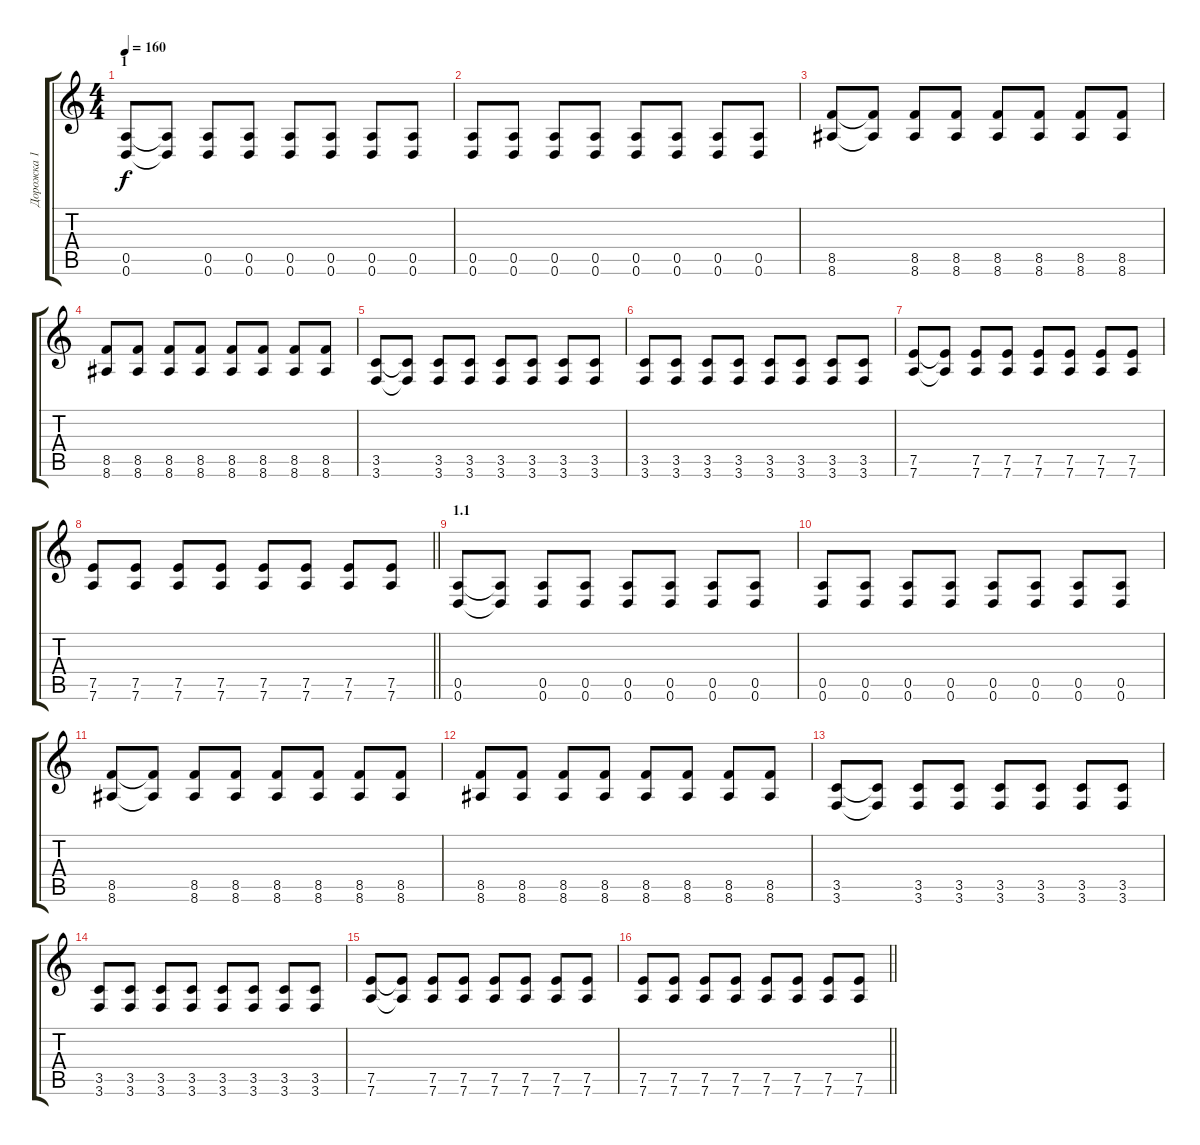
\track ("Дорожка 1" "Дорожка 1") {instrument distortionguitar}
\staff {score tabs}
\tuning (E4 B3 G3 D3 A2 D2) {hide}
\ts (4 4)
\section ("" "1")
\tempo 160
\clef g2
\ks c
(0.5 0.6).8{dy f} (0.5{t} 0.6{t}).8 (0.5 0.6).8 (0.5 0.6).8 (0.5 0.6).8 (0.5 0.6).8 (0.5 0.6).8 (0.5 0.6).8 |
(0.5 0.6).8 (0.5 0.6).8 (0.5 0.6).8 (0.5 0.6).8 (0.5 0.6).8 (0.5 0.6).8 (0.5 0.6).8 (0.5 0.6).8 |
(8.5 8.6).8 (8.5{t} 8.6{t}).8 (8.5 8.6).8 (8.5 8.6).8 (8.5 8.6).8 (8.5 8.6).8 (8.5 8.6).8 (8.5 8.6).8 |
(8.5 8.6).8 (8.5 8.6).8 (8.5 8.6).8 (8.5 8.6).8 (8.5 8.6).8 (8.5 8.6).8 (8.5 8.6).8 (8.5 8.6).8 |
(3.5 3.6).8 (3.5{t} 3.6{t}).8 (3.5 3.6).8 (3.5 3.6).8 (3.5 3.6).8 (3.5 3.6).8 (3.5 3.6).8 (3.5 3.6).8 |
(3.5 3.6).8 (3.5 3.6).8 (3.5 3.6).8 (3.5 3.6).8 (3.5 3.6).8 (3.5 3.6).8 (3.5 3.6).8 (3.5 3.6).8 |
(7.5 7.6).8 (7.5{t} 7.6{t}).8 (7.5 7.6).8 (7.5 7.6).8 (7.5 7.6).8 (7.5 7.6).8 (7.5 7.6).8 (7.5 7.6).8 |
\barLineRight lightlight
(7.5 7.6).8 (7.5 7.6).8 (7.5 7.6).8 (7.5 7.6).8 (7.5 7.6).8 (7.5 7.6).8 (7.5 7.6).8 (7.5 7.6).8 |
\section ("" "1.1")
(0.5 0.6).8 (0.5{t} 0.6{t}).8 (0.5 0.6).8 (0.5 0.6).8 (0.5 0.6).8 (0.5 0.6).8 (0.5 0.6).8 (0.5 0.6).8 |
(0.5 0.6).8 (0.5 0.6).8 (0.5 0.6).8 (0.5 0.6).8 (0.5 0.6).8 (0.5 0.6).8 (0.5 0.6).8 (0.5 0.6).8 |
(8.5 8.6).8 (8.5{t} 8.6{t}).8 (8.5 8.6).8 (8.5 8.6).8 (8.5 8.6).8 (8.5 8.6).8 (8.5 8.6).8 (8.5 8.6).8 |
(8.5 8.6).8 (8.5 8.6).8 (8.5 8.6).8 (8.5 8.6).8 (8.5 8.6).8 (8.5 8.6).8 (8.5 8.6).8 (8.5 8.6).8 |
(3.5 3.6).8 (3.5{t} 3.6{t}).8 (3.5 3.6).8 (3.5 3.6).8 (3.5 3.6).8 (3.5 3.6).8 (3.5 3.6).8 (3.5 3.6).8 |
(3.5 3.6).8 (3.5 3.6).8 (3.5 3.6).8 (3.5 3.6).8 (3.5 3.6).8 (3.5 3.6).8 (3.5 3.6).8 (3.5 3.6).8 |
(7.5 7.6).8 (7.5{t} 7.6{t}).8 (7.5 7.6).8 (7.5 7.6).8 (7.5 7.6).8 (7.5 7.6).8 (7.5 7.6).8 (7.5 7.6).8 |
\barLineRight lightlight
(7.5 7.6).8 (7.5 7.6).8 (7.5 7.6).8 (7.5 7.6).8 (7.5 7.6).8 (7.5 7.6).8 (7.5 7.6).8 (7.5 7.6).8
